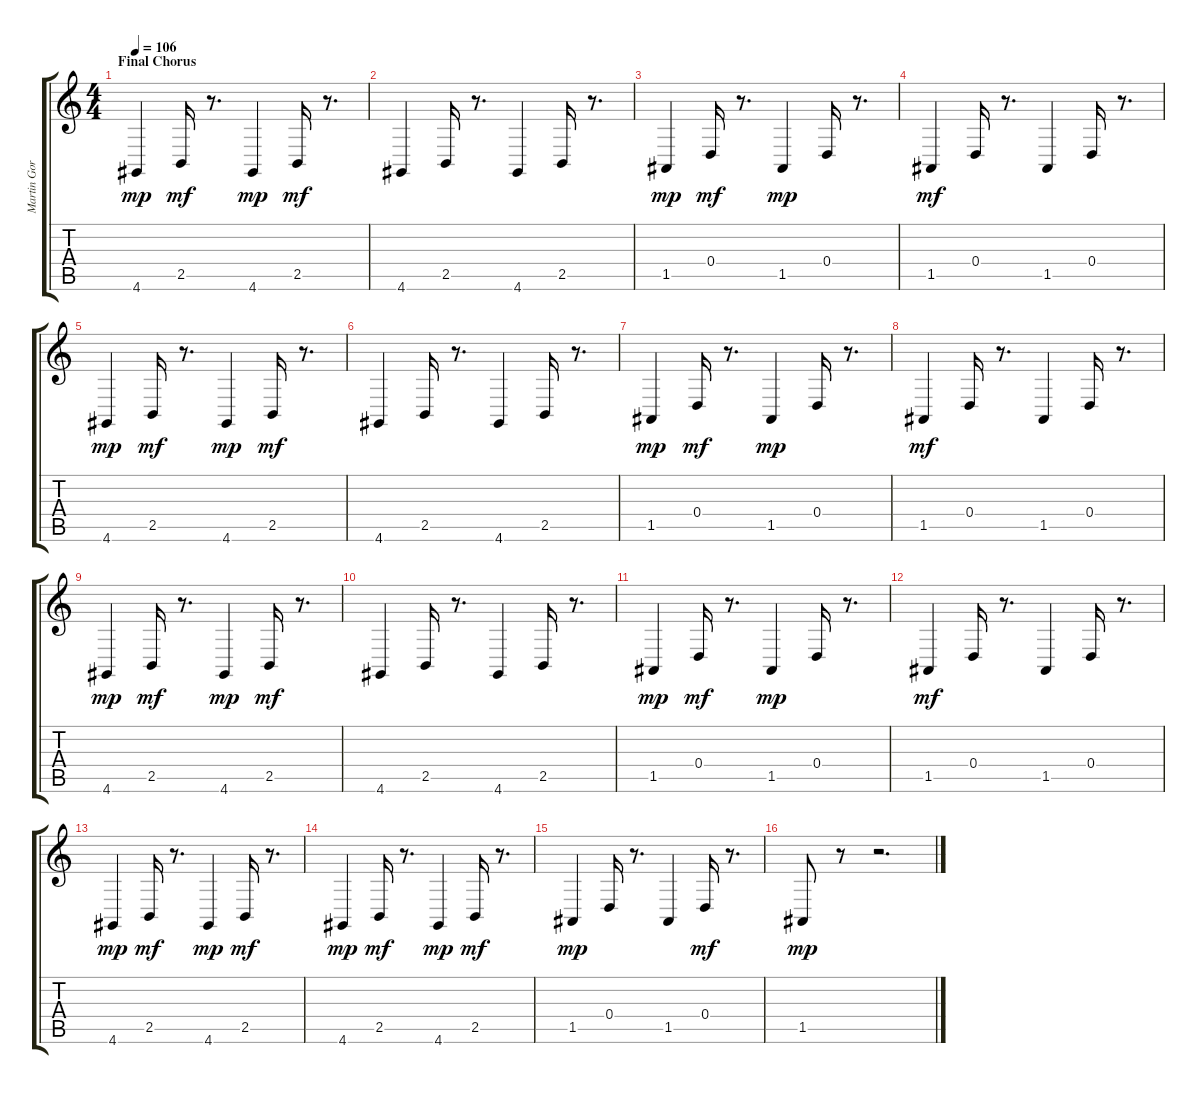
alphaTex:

\track ("Martin Gore - Keyboard II" "Martin Gor") {instrument stringensemble1}
\staff {score tabs}
\tuning (E4 B3 G3 D3 A2 E2) {hide}
\ts (4 4)
\section ("" "Final Chorus")
\tempo 106
\clef g2
\ks c
4.6.4{dy mp} 2.5.16{dy mf} r.8{d} 4.6.4{dy mp} 2.5.16{dy mf} r.8{d} |
4.6.4 2.5.16 r.8{d} 4.6.4 2.5.16 r.8{d} |
1.5.4{dy mp} 0.4.16{dy mf} r.8{d} 1.5.4{dy mp} 0.4.16 r.8{d} |
1.5.4{dy mf} 0.4.16 r.8{d} 1.5.4 0.4.16 r.8{d} |
4.6.4{dy mp} 2.5.16{dy mf} r.8{d} 4.6.4{dy mp} 2.5.16{dy mf} r.8{d} |
4.6.4 2.5.16 r.8{d} 4.6.4 2.5.16 r.8{d} |
1.5.4{dy mp} 0.4.16{dy mf} r.8{d} 1.5.4{dy mp} 0.4.16 r.8{d} |
1.5.4{dy mf} 0.4.16 r.8{d} 1.5.4 0.4.16 r.8{d} |
4.6.4{dy mp} 2.5.16{dy mf} r.8{d} 4.6.4{dy mp} 2.5.16{dy mf} r.8{d} |
4.6.4 2.5.16 r.8{d} 4.6.4 2.5.16 r.8{d} |
1.5.4{dy mp} 0.4.16{dy mf} r.8{d} 1.5.4{dy mp} 0.4.16 r.8{d} |
1.5.4{dy mf} 0.4.16 r.8{d} 1.5.4 0.4.16 r.8{d} |
4.6.4{dy mp} 2.5.16{dy mf} r.8{d} 4.6.4{dy mp} 2.5.16{dy mf} r.8{d} |
4.6.4{dy mp} 2.5.16{dy mf} r.8{d} 4.6.4{dy mp} 2.5.16{dy mf} r.8{d} |
1.5.4{dy mp} 0.4.16 r.8{d} 1.5.4 0.4.16{dy mf} r.8{d} |
1.5.8{dy mp} r.8 r.2{d}
